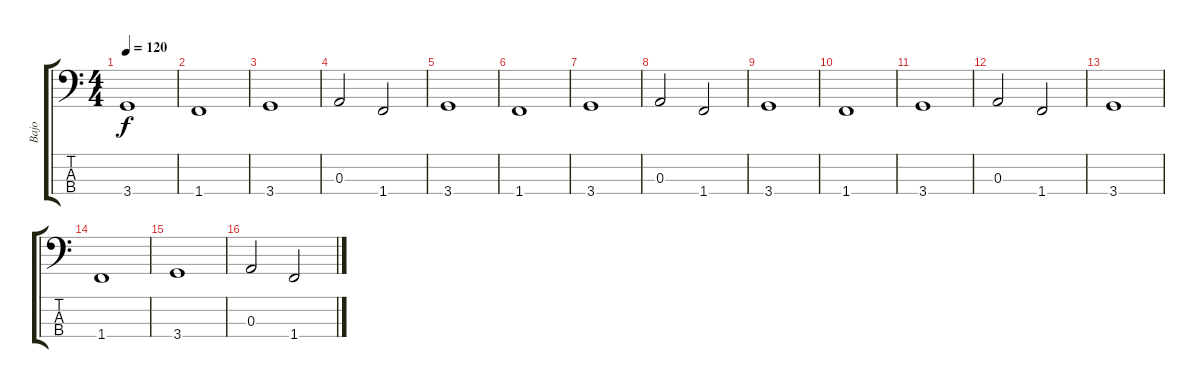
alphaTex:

\track ("Bajo" "Bajo") {instrument electricbassfinger}
\staff {score tabs}
\tuning (G2 D2 A1 E1) {hide}
\ts (4 4)
\tempo 120
\clef f4
\ks c
3.4.1{dy f} |
1.4.1 |
3.4.1 |
0.3.2 1.4.2 |
3.4.1 |
1.4.1 |
3.4.1 |
0.3.2 1.4.2 |
3.4.1 |
1.4.1 |
3.4.1 |
0.3.2 1.4.2 |
3.4.1 |
1.4.1 |
3.4.1 |
0.3.2 1.4.2
